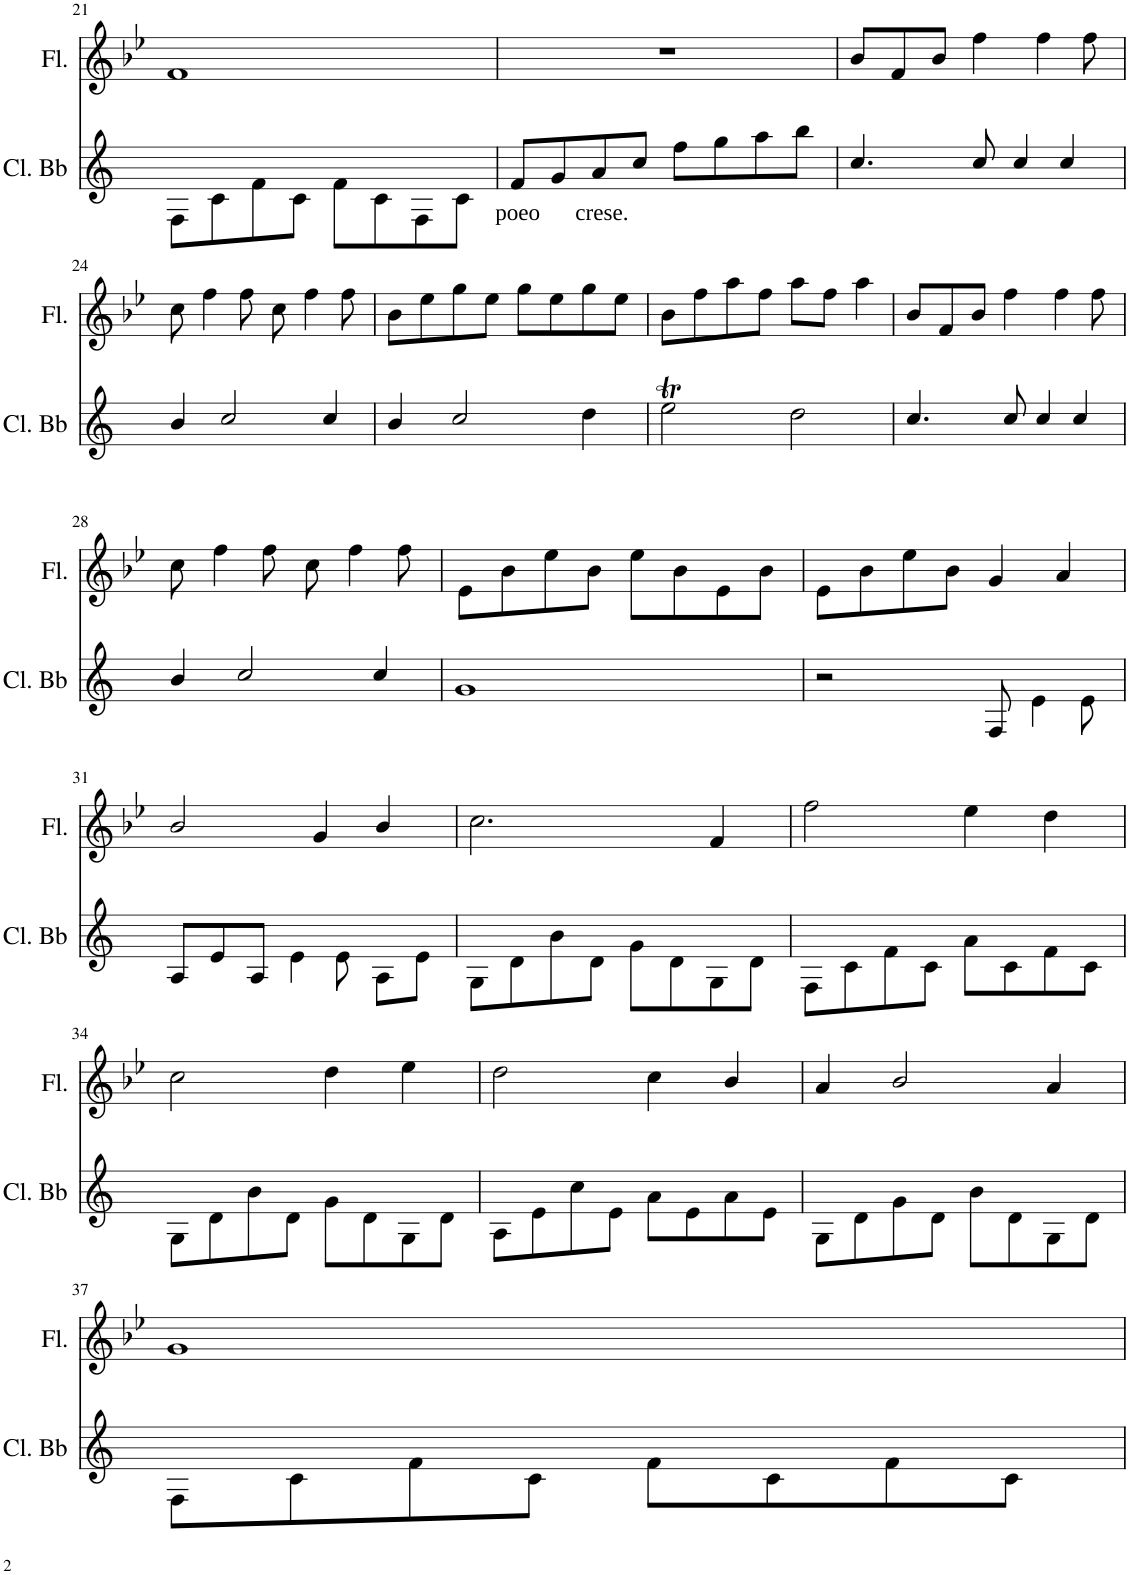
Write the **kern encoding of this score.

**kern	**text	**kern
*part2	*part2	*part1
*staff2	*staff2	*staff1
*I"Clarineta Bb	*	*I"Flauta
*I'Cl. Bb	*	*I'Fl.
!!LO:PB:g=z
*clefG2	*	*clefG2
*Trd1c2	*	*
*k[]	*	*k[b-e-]
*M4/4	*	*M4/4
=21	=21	=21
8F\L	.	1f
8c\	.	.
8f\	.	.
8c\J	.	.
8f\L	.	.
8c\	.	.
8F\	.	.
8c\J	.	.
=22	=22	=22
!	!LO:LY:b	!
8f/L	poeo	1r
8g/	.	.
!	!LO:LY:b	!
8a/	crese.	.
8cc/J	.	.
8ff\L	.	.
8gg\	.	.
8aa\	.	.
8bb\J	.	.
=23	=23	=23
4.cc/	.	8b-/L
.	.	8f/
.	.	8b-/J
8cc/	.	4ff\
4cc/	.	.
.	.	4ff\
4cc/	.	.
.	.	8ff\
!!LO:LB:g=z
=24	=24	=24
4b/	.	8cc\
.	.	4ff\
2cc/	.	.
.	.	8ff\
.	.	8cc\
.	.	4ff\
4cc/	.	.
.	.	8ff\
=25	=25	=25
4b/	.	8b-\L
.	.	8ee-\
2cc/	.	8gg\
.	.	8ee-\J
.	.	8gg\L
.	.	8ee-\
4dd\	.	8gg\
.	.	8ee-\J
=26	=26	=26
2eet\	.	8b-\L
.	.	8ff\
.	.	8aa\
.	.	8ff\J
2dd\	.	8aa\L
.	.	8ff\J
.	.	4aa\
=27	=27	=27
4.cc/	.	8b-/L
.	.	8f/
.	.	8b-/J
8cc/	.	4ff\
4cc/	.	.
.	.	4ff\
4cc/	.	.
.	.	8ff\
!!LO:LB:g=z
=28	=28	=28
4b/	.	8cc\
.	.	4ff\
2cc/	.	.
.	.	8ff\
.	.	8cc\
.	.	4ff\
4cc/	.	.
.	.	8ff\
=29	=29	=29
1g	.	8e-\L
.	.	8b-\
.	.	8ee-\
.	.	8b-\J
.	.	8ee-\L
.	.	8b-\
.	.	8e-\
.	.	8b-\J
=30	=30	=30
2r	.	8e-\L
.	.	8b-\
.	.	8ee-\
.	.	8b-\J
8F/	.	4g/
4e\	.	.
.	.	4a/
8e\	.	.
!!LO:LB:g=z
=31	=31	=31
8A/L	.	2b-/
8e/	.	.
8A/J	.	.
4e\	.	.
.	.	4g/
8e\	.	.
8A\L	.	4b-/
8e\J	.	.
=32	=32	=32
8G\L	.	2.cc\
8d\	.	.
8b\	.	.
8d\J	.	.
8g\L	.	.
8d\	.	.
8G\	.	4f/
8d\J	.	.
=33	=33	=33
8F\L	.	2ff\
8c\	.	.
8f\	.	.
8c\J	.	.
8a\L	.	4ee-\
8c\	.	.
8f\	.	4dd\
8c\J	.	.
!!LO:LB:g=z
=34	=34	=34
8G\L	.	2cc\
8d\	.	.
8b\	.	.
8d\J	.	.
8g\L	.	4dd\
8d\	.	.
8G\	.	4ee-\
8d\J	.	.
=35	=35	=35
8A\L	.	2dd\
8e\	.	.
8cc\	.	.
8e\J	.	.
8a\L	.	4cc\
8e\	.	.
8a\	.	4b-/
8e\J	.	.
=36	=36	=36
8G\L	.	4a/
8d\	.	.
8g\	.	2b-/
8d\J	.	.
8b\L	.	.
8d\	.	.
8G\	.	4a/
8d\J	.	.
!!LO:LB:g=z
=37	=37	=37
8F\L	.	1g
8c\	.	.
8f\	.	.
8c\J	.	.
8f\L	.	.
8c\	.	.
8f\	.	.
8c\J	.	.
=	=	=
*-	*-	*-
